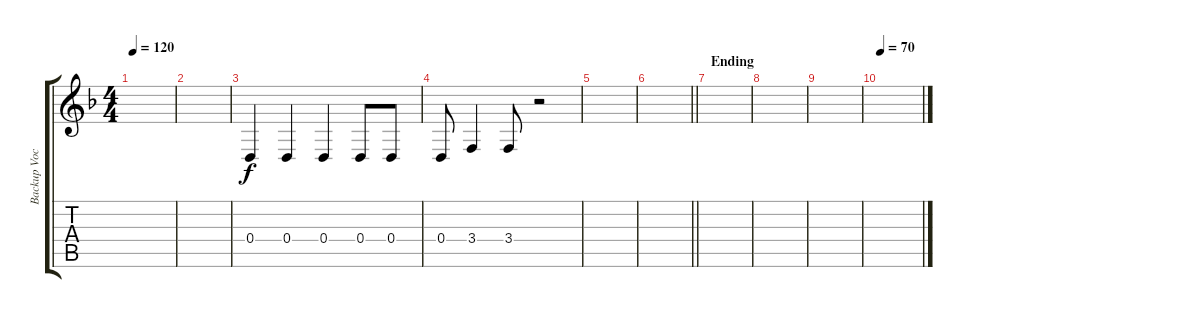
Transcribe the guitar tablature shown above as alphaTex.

\track ("Backup Vocals" "Backup Voc") {instrument altosax}
\staff {score tabs}
\tuning (E4 B3 G3 D3 A2 E2) {hide}
\ts (4 4)
\tempo 120
\clef g2
\ks f
|
|
0.4.4 0.4.4 0.4.4 0.4.8 0.4.8 |
0.4.8 3.4.4 3.4.8 r.2 |
|
\barLineRight lightlight
|
\section ("" "Ending")
|
|
|
\tempo 70
